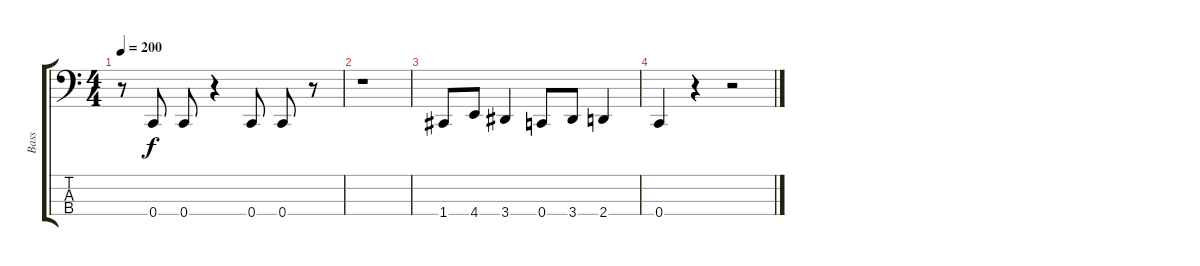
\track ("Bass" "Bass") {instrument electricbasspick}
\staff {score tabs}
\tuning (F2 C2 G1 C1) {hide}
\ts (4 4)
\tempo 200
\clef f4
\ks c
r.8{dy f} 0.4.8 0.4.8 r.4 0.4.8 0.4.8 r.8 |
r.1 |
1.4.8 4.4.8 3.4.4 0.4.8 3.4.8 2.4.4 |
0.4.4 r.4 r.2
